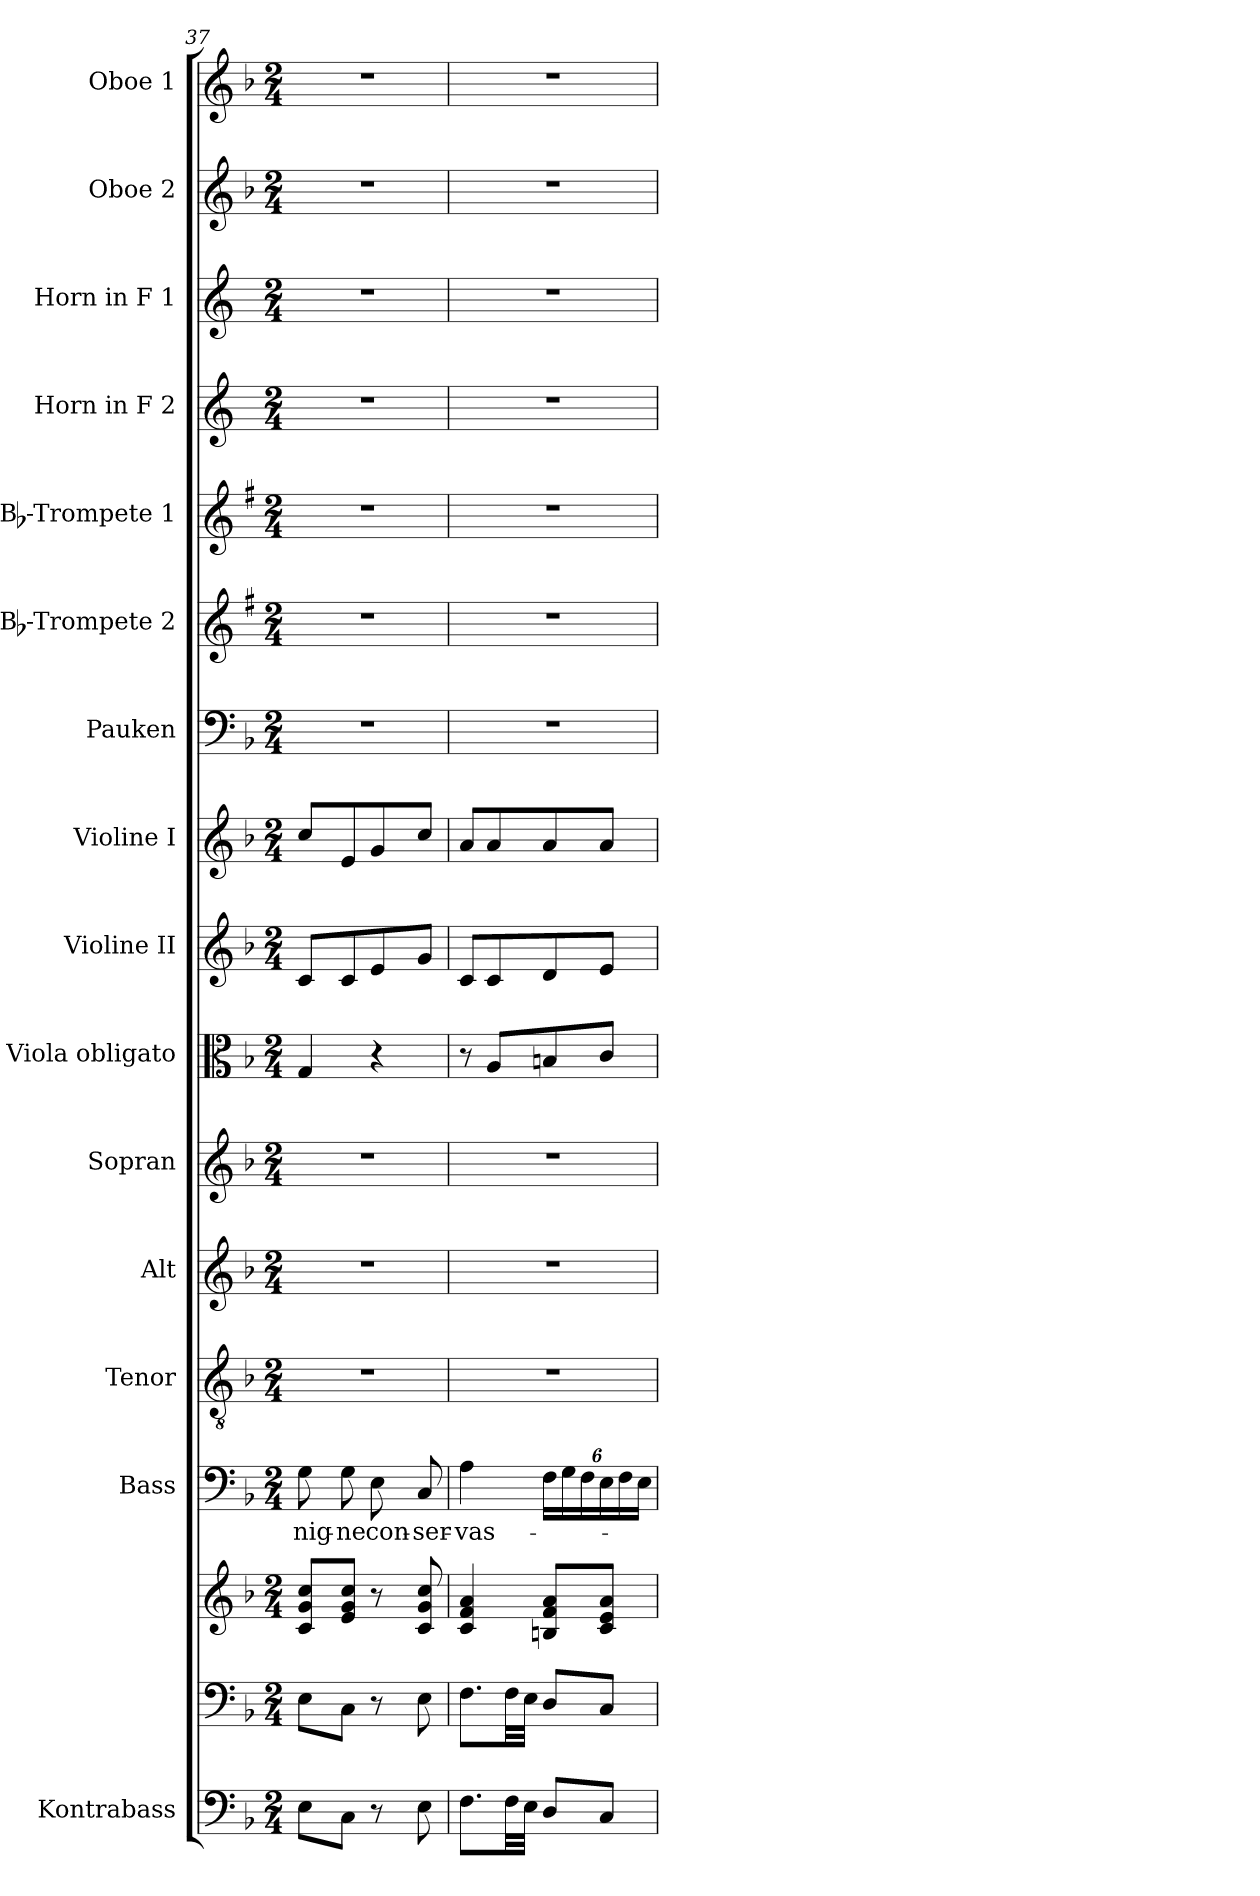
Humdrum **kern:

**kern	**kern	**kern	**kern	**text	**kern	**kern	**kern	**kern	**kern	**kern	**kern	**kern	**kern	**kern	**kern	**kern	**kern
*part16	*part15	*part15	*part14	*part14	*part13	*part12	*part11	*part10	*part9	*part8	*part7	*part6	*part5	*part4	*part3	*part2	*part1
*staff17	*staff16	*staff15	*staff14	*staff14	*staff13	*staff12	*staff11	*staff10	*staff9	*staff8	*staff7	*staff6	*staff5	*staff4	*staff3	*staff2	*staff1
*I"Kontrabass	*	*	*I"Bass	*	*I"Tenor	*I"Alt	*I"Sopran	*I"Viola obligato	*I"Violine II	*I"Violine I	*I"Pauken	*I"Bb-Trompete 2	*I"Bb-Trompete 1	*I"Horn in F 2	*I"Horn in F 1	*I"Oboe 2	*I"Oboe 1
*I'Kb.	*	*	*I'B.	*	*I'T.	*I'A.	*I'S.	*I'Vla.	*I'Vl. II	*I'Vl. I	*I'Pk.	*I'Bb Trp. 2	*I'Bb Trp. 1	*	*	*I'Ob. 2	*I'Ob. 1
*clefF4	*clefF4	*clefG2	*clefF4	*	*clefGv2	*clefG2	*clefG2	*clefC3	*clefG2	*clefG2	*clefF4	*clefG2	*clefG2	*clefG2	*clefG2	*clefG2	*clefG2
*ITrd7c12	*	*	*	*	*	*	*	*	*	*	*	*ITrd1c2	*ITrd1c2	*ITrd4c7	*ITrd4c7	*	*
*k[b-]	*k[b-]	*k[b-]	*k[b-]	*	*k[b-]	*k[b-]	*k[b-]	*k[b-]	*k[b-]	*k[b-]	*k[b-]	*k[b-]	*k[b-]	*k[b-]	*k[b-]	*k[b-]	*k[b-]
*F:	*F:	*F:	*F:	*	*F:	*F:	*F:	*F:	*F:	*F:	*F:	*F:	*F:	*F:	*F:	*F:	*F:
*M2/4	*M2/4	*M2/4	*M2/4	*	*M2/4	*M2/4	*M2/4	*M2/4	*M2/4	*M2/4	*M2/4	*M2/4	*M2/4	*M2/4	*M2/4	*M2/4	*M2/4
=37	=37	=37	=37	=37	=37	=37	=37	=37	=37	=37	=37	=37	=37	=37	=37	=37	=37
!	!	!	!	!LO:LY:b	!	!	!	!	!	!	!	!	!	!	!	!	!
8EE\L	8E\L	8c/ 8g/ 8cc/L	8G\	-nig-	2r	2r	2r	4G/	8c/L	8cc/L	2r	2r	2r	2r	2r	2r	2r
!	!	!	!	!LO:LY:b	!	!	!	!	!	!	!	!	!	!	!	!	!
8CC\J	8C\J	8e/ 8g/ 8cc/J	8G\	-ne	.	.	.	.	8c/	8e/	.	.	.	.	.	.	.
!	!	!	!	!LO:LY:b	!	!	!	!	!	!	!	!	!	!	!	!	!
8r	8r	8r	8E\	con-	.	.	.	4r	8e/	8g/	.	.	.	.	.	.	.
!	!	!	!	!LO:LY:b	!	!	!	!	!	!	!	!	!	!	!	!	!
8EE\	8E\	8c/ 8g/ 8cc/	8C/	-ser-	.	.	.	.	8g/J	8cc/J	.	.	.	.	.	.	.
!!LO:PB:g=z
=38	=38	=38	=38	=38	=38	=38	=38	=38	=38	=38	=38	=38	=38	=38	=38	=38	=38
!	!	!	!	!LO:LY:b	!	!	!	!	!	!	!	!	!	!	!	!	!
8.FF\L	8.F\L	4c/ 4f/ 4a/	4A\	-vas-	2r	2r	2r	8r	8c/L	8a/L	2r	2r	2r	2r	2r	2r	2r
.	.	.	.	.	.	.	.	8A/L	8c/	8a/	.	.	.	.	.	.	.
32FF\LL	32F\LL	.	.	.	.	.	.	.	.	.	.	.	.	.	.	.	.
32EE\JJJ	32E\JJJ	.	.	.	.	.	.	.	.	.	.	.	.	.	.	.	.
*	*	*	*Xbrackettup	*	*	*	*	*	*	*	*	*	*	*	*	*	*
8DD/L	8D/L	8Bn/ 8f/ 8a/L	24F\LL	.	.	.	.	8Bn/	8d/	8a/	.	.	.	.	.	.	.
.	.	.	24G\	.	.	.	.	.	.	.	.	.	.	.	.	.	.
.	.	.	24F\	.	.	.	.	.	.	.	.	.	.	.	.	.	.
8CC/J	8C/J	8c/ 8e/ 8a/J	24E\	.	.	.	.	8c/J	8e/J	8a/J	.	.	.	.	.	.	.
.	.	.	24F\	.	.	.	.	.	.	.	.	.	.	.	.	.	.
.	.	.	24E\JJ	.	.	.	.	.	.	.	.	.	.	.	.	.	.
=	=	=	=	=	=	=	=	=	=	=	=	=	=	=	=	=	=
*-	*-	*-	*-	*-	*-	*-	*-	*-	*-	*-	*-	*-	*-	*-	*-	*-	*-
